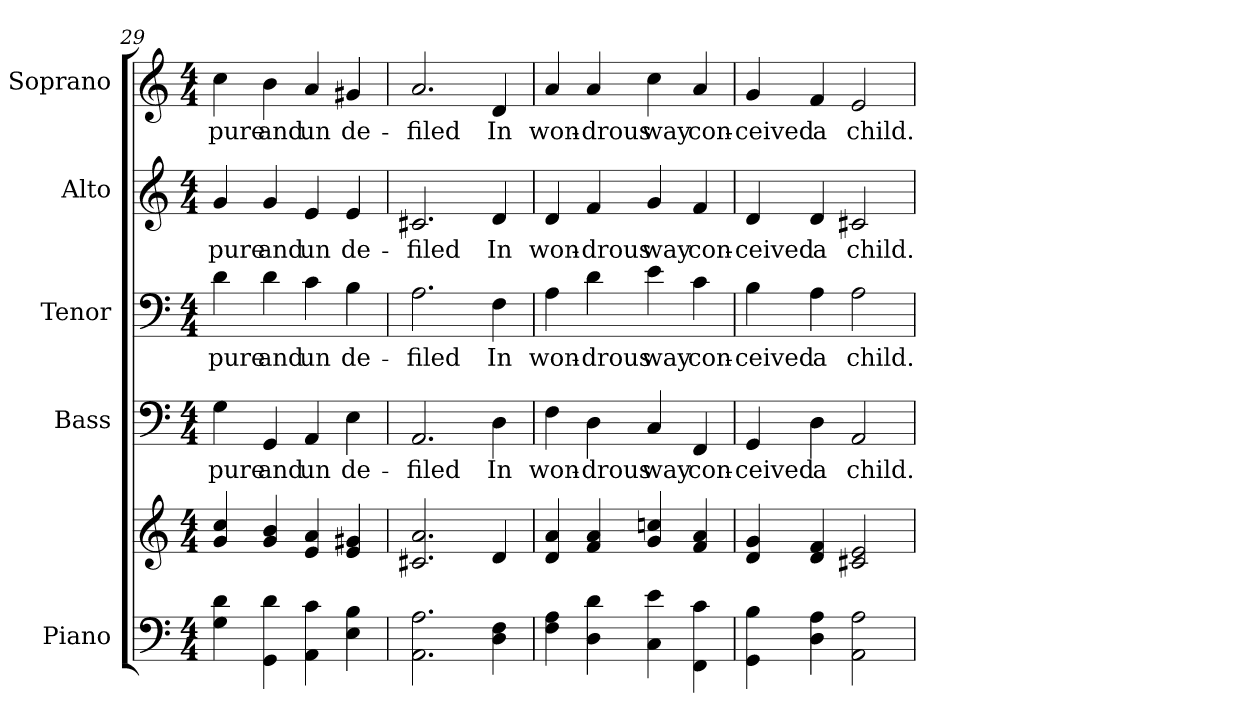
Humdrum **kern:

**kern	**kern	**kern	**text	**kern	**text	**kern	**text	**kern	**text
*part5	*part5	*part4	*part4	*part3	*part3	*part2	*part2	*part1	*part1
*staff6	*staff5	*staff4	*staff4	*staff3	*staff3	*staff2	*staff2	*staff1	*staff1
*I"Piano	*	*I"Bass	*	*I"Tenor	*	*I"Alto	*	*I"Soprano	*
*I'Pno.	*	*I'B.	*	*I'T.	*	*I'A.	*	*I'S.	*
!!LO:PB:g=z
*clefF4	*clefG2	*clefF4	*	*clefF4	*	*clefG2	*	*clefG2	*
*k[]	*k[]	*k[]	*	*k[]	*	*k[]	*	*k[]	*
*C:	*C:	*C:	*	*C:	*	*C:	*	*C:	*
*M4/4	*M4/4	*M4/4	*	*M4/4	*	*M4/4	*	*M4/4	*
=29	=29	=29	=29	=29	=29	=29	=29	=29	=29
!	!	!	!LO:LY:b:color=#000000	!	!	!	!	!	!
!	!	!	!	!	!LO:LY:b:color=#000000	!	!	!	!
!	!	!	!	!	!	!	!LO:LY:b:color=#000000	!	!
!	!	!	!	!	!	!	!	!	!LO:LY:b:color=#000000
4Gi\ 4di	4gi/ 4cci	4Gi\	pure	4di\	pure	4gi/	pure	4cci\	pure
!	!	!	!LO:LY:b:color=#000000	!	!	!	!	!	!
!	!	!	!	!	!LO:LY:b:color=#000000	!	!	!	!
!	!	!	!	!	!	!	!LO:LY:b:color=#000000	!	!
!	!	!	!	!	!	!	!	!	!LO:LY:b:color=#000000
4GGi\ 4di	4gi/ 4bi	4GGi/	and	4di\	and	4gi/	and	4bi\	and
!	!	!	!LO:LY:b:color=#000000	!	!	!	!	!	!
!	!	!	!	!	!LO:LY:b:color=#000000	!	!	!	!
!	!	!	!	!	!	!	!LO:LY:b:color=#000000	!	!
!	!	!	!	!	!	!	!	!	!LO:LY:b:color=#000000
4AAi\ 4ci	4ei/ 4ai	4AAi/	un	4ci\	un	4ei/	un	4ai/	un
!	!	!	!LO:LY:b:color=#000000	!	!	!	!	!	!
!	!	!	!	!	!LO:LY:b:color=#000000	!	!	!	!
!	!	!	!	!	!	!	!LO:LY:b:color=#000000	!	!
!	!	!	!	!	!	!	!	!	!LO:LY:b:color=#000000
4Ei\ 4Bi	4ei/ 4g#Xi	4Ei\	de-	4Bi\	de-	4ei/	de-	4g#Xi/	de-
=30	=30	=30	=30	=30	=30	=30	=30	=30	=30
!	!	!	!LO:LY:b:color=#000000	!	!	!	!	!	!
!	!	!	!	!	!LO:LY:b:color=#000000	!	!	!	!
!	!	!	!	!	!	!	!LO:LY:b:color=#000000	!	!
!	!	!	!	!	!	!	!	!	!LO:LY:b:color=#000000
2.AAi\ 2.Ai	2.c#Xi/ 2.ai	2.AAi/	-filed	2.Ai\	-filed	2.c#Xi/	-filed	2.ai/	-filed
!	!	!	!LO:LY:b:color=#000000	!	!	!	!	!	!
!	!	!	!	!	!LO:LY:b:color=#000000	!	!	!	!
!	!	!	!	!	!	!	!LO:LY:b:color=#000000	!	!
!	!	!	!	!	!	!	!	!	!LO:LY:b:color=#000000
4Di\ 4Fi	4di/	4Di\	In	4Fi\	In	4di/	In	4di/	In
!!LO:PB:g=z
=31	=31	=31	=31	=31	=31	=31	=31	=31	=31
!	!	!	!LO:LY:b:color=#000000	!	!	!	!	!	!
!	!	!	!	!	!LO:LY:b:color=#000000	!	!	!	!
!	!	!	!	!	!	!	!LO:LY:b:color=#000000	!	!
!	!	!	!	!	!	!	!	!	!LO:LY:b:color=#000000
4Fi\ 4Ai	4di/ 4ai	4Fi\	won-	4Ai\	won-	4di/	won-	4ai/	won-
!	!	!	!LO:LY:b:color=#000000	!	!	!	!	!	!
!	!	!	!	!	!LO:LY:b:color=#000000	!	!	!	!
!	!	!	!	!	!	!	!LO:LY:b:color=#000000	!	!
!	!	!	!	!	!	!	!	!	!LO:LY:b:color=#000000
4Di\ 4di	4fi/ 4ai	4Di\	-drous	4di\	-drous	4fi/	-drous	4ai/	-drous
!	!	!	!LO:LY:b:color=#000000	!	!	!	!	!	!
!	!	!	!	!	!LO:LY:b:color=#000000	!	!	!	!
!	!	!	!	!	!	!	!LO:LY:b:color=#000000	!	!
!	!	!	!	!	!	!	!	!	!LO:LY:b:color=#000000
4Ci\ 4ei	4gi/ 4ccni	4Ci/	way	4ei\	way	4gi/	way	4cci\	way
!	!	!	!LO:LY:b:color=#000000	!	!	!	!	!	!
!	!	!	!	!	!LO:LY:b:color=#000000	!	!	!	!
!	!	!	!	!	!	!	!LO:LY:b:color=#000000	!	!
!	!	!	!	!	!	!	!	!	!LO:LY:b:color=#000000
4FFi\ 4ci	4fi/ 4ai	4FFi/	con-	4ci\	con-	4fi/	con-	4ai/	con-
=32	=32	=32	=32	=32	=32	=32	=32	=32	=32
!	!	!	!LO:LY:b:color=#000000	!	!	!	!	!	!
!	!	!	!	!	!LO:LY:b:color=#000000	!	!	!	!
!	!	!	!	!	!	!	!LO:LY:b:color=#000000	!	!
!	!	!	!	!	!	!	!	!	!LO:LY:b:color=#000000
4GGi\ 4Bi	4di/ 4gi	4GGi/	-ceived	4Bi\	-ceived	4di/	-ceived	4gi/	-ceived
!	!	!	!LO:LY:b:color=#000000	!	!	!	!	!	!
!	!	!	!	!	!LO:LY:b:color=#000000	!	!	!	!
!	!	!	!	!	!	!	!LO:LY:b:color=#000000	!	!
!	!	!	!	!	!	!	!	!	!LO:LY:b:color=#000000
4Di\ 4Ai	4di/ 4fi	4Di\	a	4Ai\	a	4di/	a	4fi/	a
!	!	!	!LO:LY:b:color=#000000	!	!	!	!	!	!
!	!	!	!	!	!LO:LY:b:color=#000000	!	!	!	!
!	!	!	!	!	!	!	!LO:LY:b:color=#000000	!	!
!	!	!	!	!	!	!	!	!	!LO:LY:b:color=#000000
2AAi\ 2Ai	2c#Xi/ 2ei	2AAi/	child.	2Ai\	child.	2c#Xi/	child.	2ei/	child.
=	=	=	=	=	=	=	=	=	=
*-	*-	*-	*-	*-	*-	*-	*-	*-	*-
